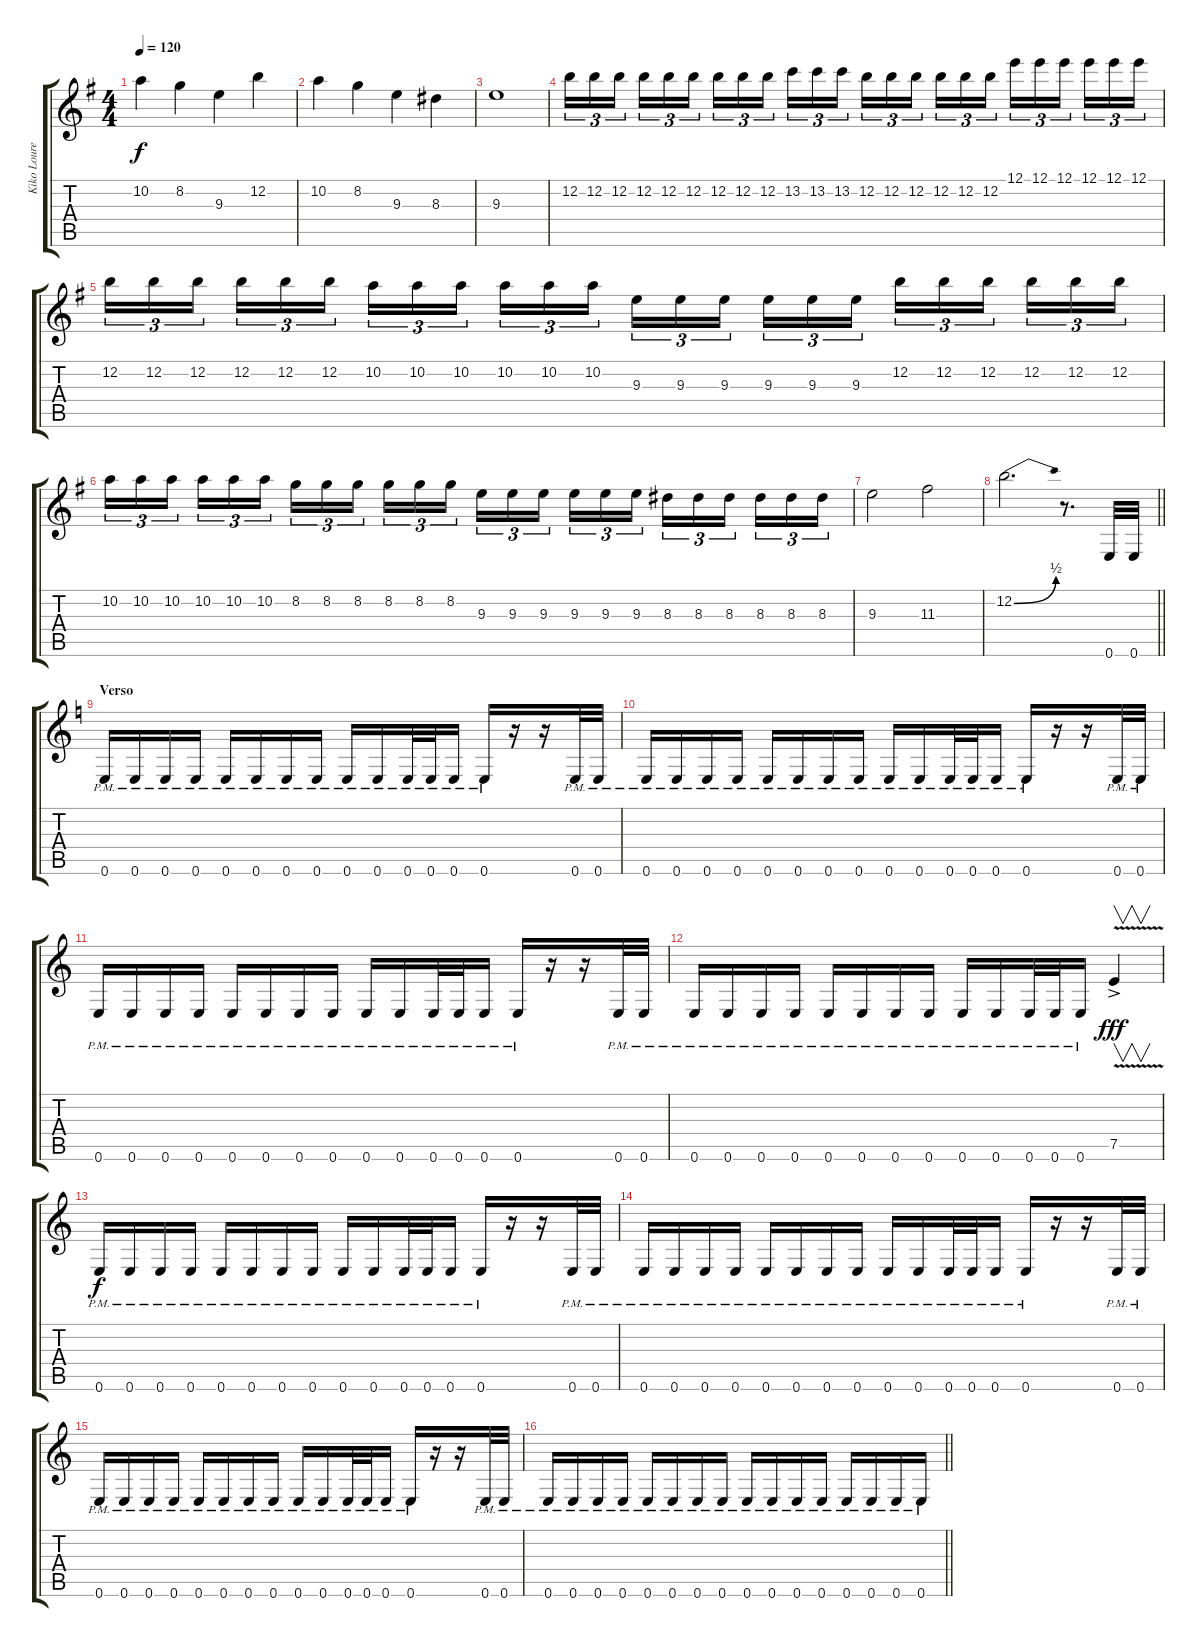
\track ("Kiko Loureiro" "Kiko Loure") {instrument distortionguitar}
\staff {score tabs}
\tuning (E4 B3 G3 D3 A2 E2) {hide}
\ts (4 4)
\tempo 120
\clef g2
\ks eminor
10.2.4{dy f} 8.2.4 9.3.4 12.2.4 |
10.2.4 8.2.4 9.3.4 8.3.4 |
9.3.1 |
12.2.16{tu (3 2)} 12.2.16{tu (3 2)} 12.2.16{tu (3 2) beam splitsecondary} 12.2.16{tu (3 2)} 12.2.16{tu (3 2)} 12.2.16{tu (3 2)} 12.2.16{tu (3 2)} 12.2.16{tu (3 2)} 12.2.16{tu (3 2) beam splitsecondary} 13.2.16{tu (3 2)} 13.2.16{tu (3 2)} 13.2.16{tu (3 2)} 12.2.16{tu (3 2)} 12.2.16{tu (3 2)} 12.2.16{tu (3 2) beam splitsecondary} 12.2.16{tu (3 2)} 12.2.16{tu (3 2)} 12.2.16{tu (3 2)} 12.1.16{tu (3 2)} 12.1.16{tu (3 2)} 12.1.16{tu (3 2) beam splitsecondary} 12.1.16{tu (3 2)} 12.1.16{tu (3 2)} 12.1.16{tu (3 2)} |
12.2.16{tu (3 2)} 12.2.16{tu (3 2)} 12.2.16{tu (3 2) beam splitsecondary} 12.2.16{tu (3 2)} 12.2.16{tu (3 2)} 12.2.16{tu (3 2)} 10.2.16{tu (3 2)} 10.2.16{tu (3 2)} 10.2.16{tu (3 2) beam splitsecondary} 10.2.16{tu (3 2)} 10.2.16{tu (3 2)} 10.2.16{tu (3 2)} 9.3.16{tu (3 2)} 9.3.16{tu (3 2)} 9.3.16{tu (3 2) beam splitsecondary} 9.3.16{tu (3 2)} 9.3.16{tu (3 2)} 9.3.16{tu (3 2)} 12.2.16{tu (3 2)} 12.2.16{tu (3 2)} 12.2.16{tu (3 2) beam splitsecondary} 12.2.16{tu (3 2)} 12.2.16{tu (3 2)} 12.2.16{tu (3 2)} |
10.2.16{tu (3 2)} 10.2.16{tu (3 2)} 10.2.16{tu (3 2) beam splitsecondary} 10.2.16{tu (3 2)} 10.2.16{tu (3 2)} 10.2.16{tu (3 2)} 8.2.16{tu (3 2)} 8.2.16{tu (3 2)} 8.2.16{tu (3 2) beam splitsecondary} 8.2.16{tu (3 2)} 8.2.16{tu (3 2)} 8.2.16{tu (3 2)} 9.3.16{tu (3 2)} 9.3.16{tu (3 2)} 9.3.16{tu (3 2) beam splitsecondary} 9.3.16{tu (3 2)} 9.3.16{tu (3 2)} 9.3.16{tu (3 2)} 8.3.16{tu (3 2)} 8.3.16{tu (3 2)} 8.3.16{tu (3 2) beam splitsecondary} 8.3.16{tu (3 2)} 8.3.16{tu (3 2)} 8.3.16{tu (3 2)} |
9.3.2 11.3.2 |
\barLineRight lightlight
12.2{be (bend 0 0 60 2)}.2{d} r.8{d} 0.6.32 0.6.32 |
\section ("" "Verso")
\ks c
0.6{pm}.16 0.6{pm}.16 0.6{pm}.16 0.6{pm}.16 0.6{pm}.16 0.6{pm}.16 0.6{pm}.16 0.6{pm}.16 0.6{pm}.16 0.6{pm}.16 0.6{pm}.32 0.6{pm}.32 0.6{pm}.16 0.6{pm}.16 r.16 r.16 0.6{pm}.32 0.6{pm}.32 |
0.6{pm}.16 0.6{pm}.16 0.6{pm}.16 0.6{pm}.16 0.6{pm}.16 0.6{pm}.16 0.6{pm}.16 0.6{pm}.16 0.6{pm}.16 0.6{pm}.16 0.6{pm}.32 0.6{pm}.32 0.6{pm}.16 0.6{pm}.16 r.16 r.16 0.6{pm}.32 0.6{pm}.32 |
0.6{pm}.16 0.6{pm}.16 0.6{pm}.16 0.6{pm}.16 0.6{pm}.16 0.6{pm}.16 0.6{pm}.16 0.6{pm}.16 0.6{pm}.16 0.6{pm}.16 0.6{pm}.32 0.6{pm}.32 0.6{pm}.16 0.6{pm}.16 r.16 r.16 0.6{pm}.32 0.6{pm}.32 |
0.6{pm}.16 0.6{pm}.16 0.6{pm}.16 0.6{pm}.16 0.6{pm}.16 0.6{pm}.16 0.6{pm}.16 0.6{pm}.16 0.6{pm}.16 0.6{pm}.16 0.6{pm}.32 0.6{pm}.32 0.6{pm}.16 7.5{v ac}.4{v dy fff instrument guitarharmonics} |
0.6{pm}.16{dy f instrument distortionguitar} 0.6{pm}.16 0.6{pm}.16 0.6{pm}.16 0.6{pm}.16 0.6{pm}.16 0.6{pm}.16 0.6{pm}.16 0.6{pm}.16 0.6{pm}.16 0.6{pm}.32 0.6{pm}.32 0.6{pm}.16 0.6{pm}.16 r.16 r.16 0.6{pm}.32 0.6{pm}.32 |
0.6{pm}.16 0.6{pm}.16 0.6{pm}.16 0.6{pm}.16 0.6{pm}.16 0.6{pm}.16 0.6{pm}.16 0.6{pm}.16 0.6{pm}.16 0.6{pm}.16 0.6{pm}.32 0.6{pm}.32 0.6{pm}.16 0.6{pm}.16 r.16 r.16 0.6{pm}.32 0.6{pm}.32 |
0.6{pm}.16 0.6{pm}.16 0.6{pm}.16 0.6{pm}.16 0.6{pm}.16 0.6{pm}.16 0.6{pm}.16 0.6{pm}.16 0.6{pm}.16 0.6{pm}.16 0.6{pm}.32 0.6{pm}.32 0.6{pm}.16 0.6{pm}.16 r.16 r.16 0.6{pm}.32 0.6{pm}.32 |
\barLineRight lightlight
0.6{pm}.16 0.6{pm}.16 0.6{pm}.16 0.6{pm}.16 0.6{pm}.16 0.6{pm}.16 0.6{pm}.16 0.6{pm}.16 0.6{pm}.16 0.6{pm}.16 0.6{pm}.16 0.6{pm}.16 0.6{pm}.16 0.6{pm}.16 0.6{pm}.16 0.6{pm}.16
